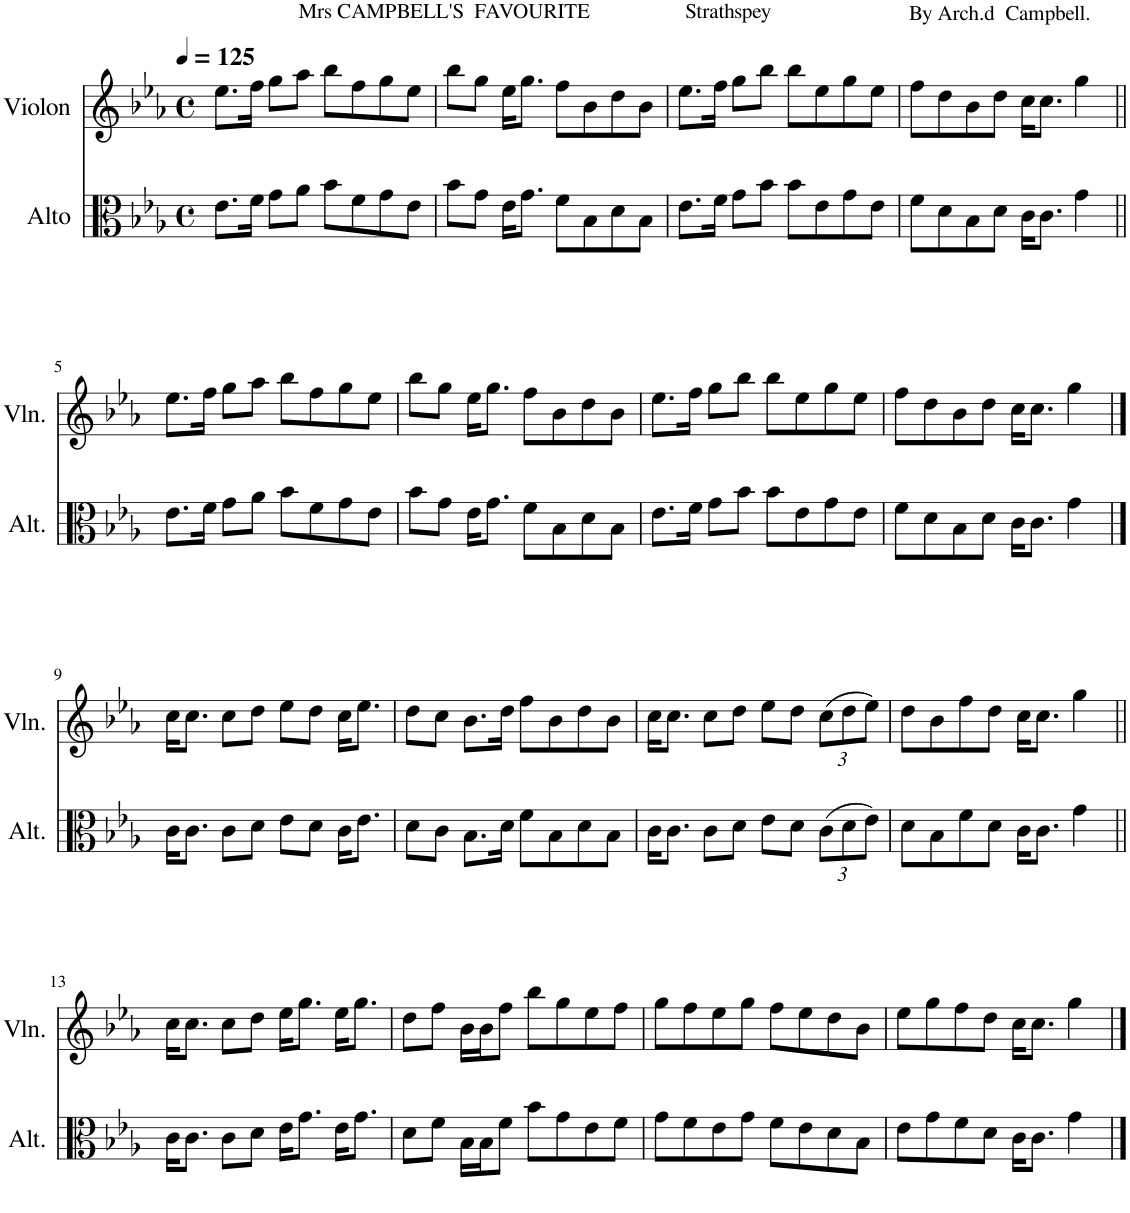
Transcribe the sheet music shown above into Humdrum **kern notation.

**kern	**kern
*part2	*part1
*staff2	*staff1
*I"Alto	*I"Violon
*I'Alt.	*I'Vln.
*clefC3	*clefG2
*k[b-e-a-]	*k[b-e-a-]
*M4/4	*M4/4
*met(c)	*met(c)
*MM125	*MM125
=1	=1
8.e-\L	8.ee-\L
16f\Jk	16ff\Jk
8g\L	8gg\L
8a-\J	8aa-\J
!	!LO:TX:a:t=Mrs CAMPBELL'S  FAVOURITE
8b-\L	8bb-\L
8f\	8ff\
8g\	8gg\
8e-\J	8ee-\J
=2	=2
8b-\L	8bb-\L
8g\J	8gg\J
16e-\KL	16ee-\KL
8.g\J	8.gg\J
8f\L	8ff\L
8B-\	8b-\
8d\	8dd\
8B-\J	8b-\J
=3	=3
!	!LO:TX:a:t=Strathspey
8.e-\L	8.ee-\L
16f\Jk	16ff\Jk
8g\L	8gg\L
8b-\J	8bb-\J
8b-\L	8bb-\L
8e-\	8ee-\
8g\	8gg\
8e-\J	8ee-\J
=4	=4
!	!LO:TX:a:t=By Arch.d  Campbell.
8f\L	8ff\L
8d\	8dd\
8B-\	8b-\
8d\J	8dd\J
16c\KL	16cc\KL
8.c\J	8.cc\J
4g\	4gg\
!!LO:LB:g=z
=5||	=5||
8.e-\L	8.ee-\L
16f\Jk	16ff\Jk
8g\L	8gg\L
8a-\J	8aa-\J
8b-\L	8bb-\L
8f\	8ff\
8g\	8gg\
8e-\J	8ee-\J
=6	=6
8b-\L	8bb-\L
8g\J	8gg\J
16e-\KL	16ee-\KL
8.g\J	8.gg\J
8f\L	8ff\L
8B-\	8b-\
8d\	8dd\
8B-\J	8b-\J
=7	=7
8.e-\L	8.ee-\L
16f\Jk	16ff\Jk
8g\L	8gg\L
8b-\J	8bb-\J
8b-\L	8bb-\L
8e-\	8ee-\
8g\	8gg\
8e-\J	8ee-\J
=8	=8
8f\L	8ff\L
8d\	8dd\
8B-\	8b-\
8d\J	8dd\J
16c\KL	16cc\KL
8.c\J	8.cc\J
4g\	4gg\
!!LO:LB:g=z
==9	==9
16c\KL	16cc\KL
8.c\J	8.cc\J
8c\L	8cc\L
8d\J	8dd\J
8e-\L	8ee-\L
8d\J	8dd\J
16c\KL	16cc\KL
8.e-\J	8.ee-\J
=10	=10
8d\L	8dd\L
8c\J	8cc\J
8.B-\L	8.b-\L
16d\Jk	16dd\Jk
8f\L	8ff\L
8B-\	8b-\
8d\	8dd\
8B-\J	8b-\J
=11	=11
16c\KL	16cc\KL
8.c\J	8.cc\J
8c\L	8cc\L
8d\J	8dd\J
8e-\L	8ee-\L
8d\J	8dd\J
*Xbrackettup	*Xbrackettup
(12c\L	(12cc\L
12d\	12dd\
12e-\J)	12ee-\J)
=12	=12
8d\L	8dd\L
8B-\	8b-\
8f\	8ff\
8d\J	8dd\J
16c\KL	16cc\KL
8.c\J	8.cc\J
4g\	4gg\
!!LO:LB:g=z
=13||	=13||
16c\KL	16cc\KL
8.c\J	8.cc\J
8c\L	8cc\L
8d\J	8dd\J
16e-\KL	16ee-\KL
8.g\J	8.gg\J
16e-\KL	16ee-\KL
8.g\J	8.gg\J
=14	=14
8d\L	8dd\L
8f\J	8ff\J
16B-\LL	16b-\LL
16B-\J	16b-\J
8f\J	8ff\J
8b-\L	8bb-\L
8g\	8gg\
8e-\	8ee-\
8f\J	8ff\J
=15	=15
8g\L	8gg\L
8f\	8ff\
8e-\	8ee-\
8g\J	8gg\J
8f\L	8ff\L
8e-\	8ee-\
8d\	8dd\
8B-\J	8b-\J
=16	=16
8e-\L	8ee-\L
8g\	8gg\
8f\	8ff\
8d\J	8dd\J
16c\KL	16cc\KL
8.c\J	8.cc\J
4g\	4gg\
==	==
*-	*-
